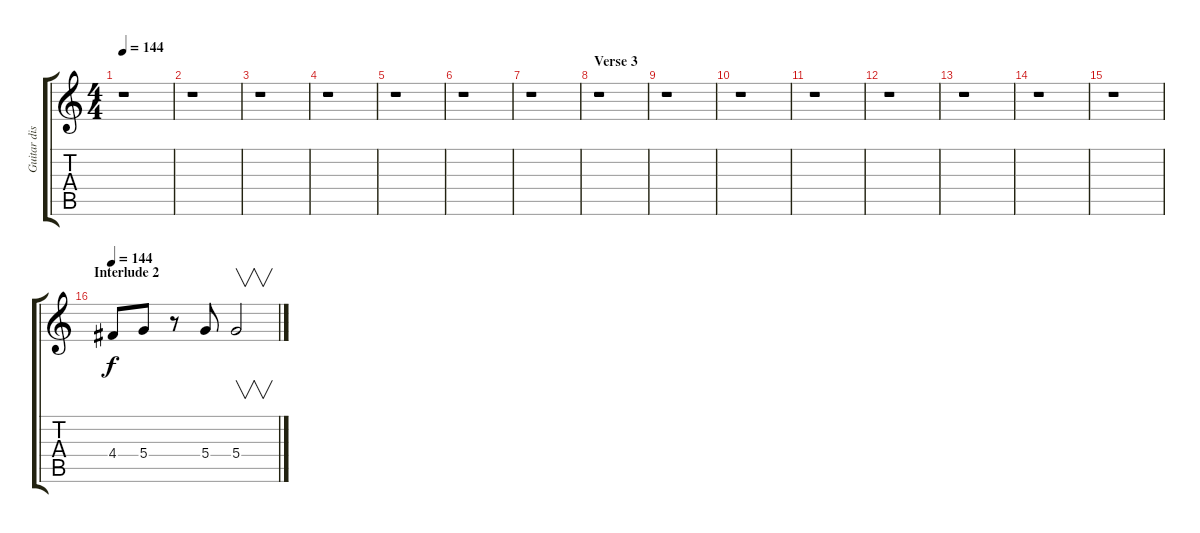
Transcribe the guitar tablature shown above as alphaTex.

\track ("Guitar distortion 6" "Guitar dis") {instrument distortionguitar}
\staff {score tabs}
\tuning (E4 B3 G3 D3 A2 E2) {hide}
\ts (4 4)
\tempo 144
\clef g2
\ks c
r.1{dy f} |
r.1 |
r.1 |
r.1 |
r.1 |
r.1 |
r.1 |
\section ("" "Verse 3")
r.1 |
r.1 |
r.1 |
r.1 |
r.1 |
r.1 |
r.1 |
r.1 |
\section ("" "Interlude 2")
\tempo 144
4.4.8 5.4.8 r.8 5.4.8 5.4.2{v}
